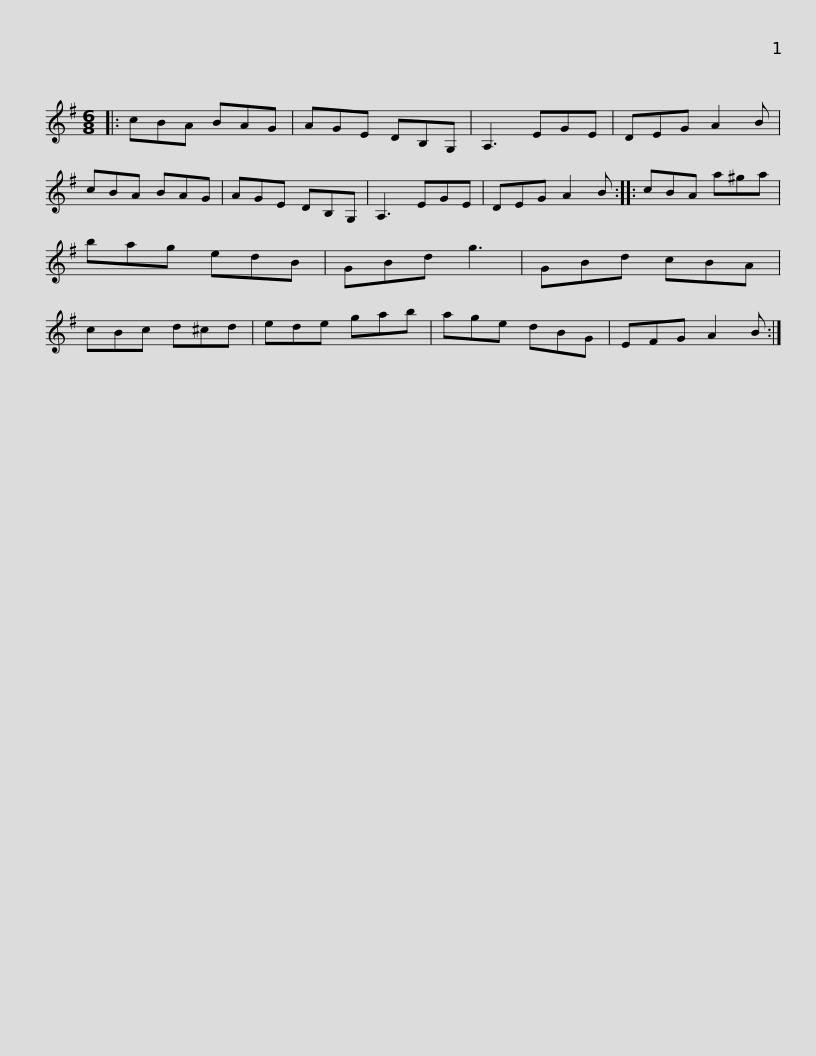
X:1
L:1/8
M:6/8
I:linebreak $
K:G
V:1 treble
V:1
|: cBA BAG | AGE DB,G, | A,3 EGE | DEG A2 B | cBA BAG | %5
 AGE DB,G, | A,3 EGE |$ DEG A2 B :: cBA a^ga | bag edB | %10
 GBd g3 | GBd cBA | cBc d^cd | ede gab |$ age dBG | %15
 EFG A2 B :| %16
